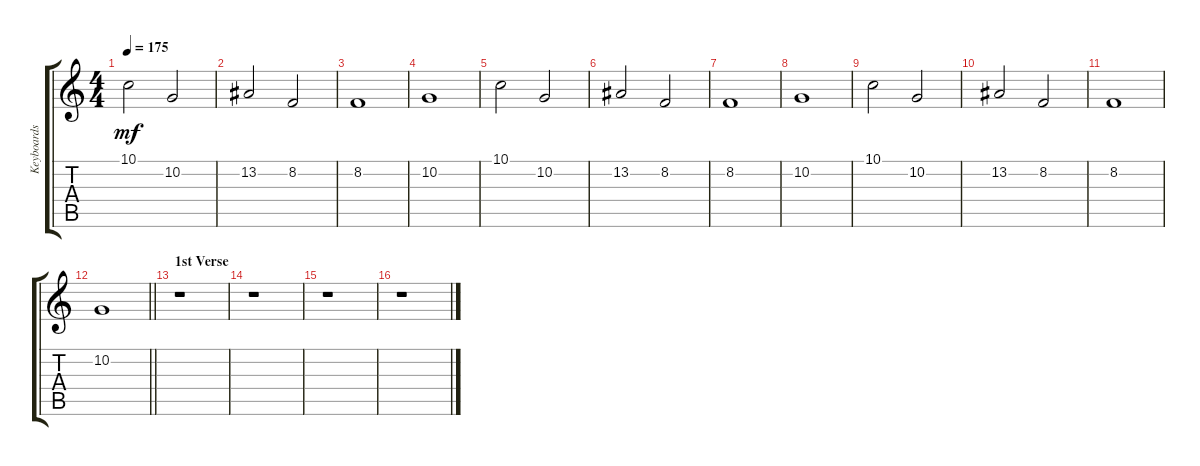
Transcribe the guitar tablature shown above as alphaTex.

\track ("Keyboards 2" "Keyboards ") {instrument frenchhorn}
\staff {score tabs}
\tuning (D4 A3 F3 C3 G2 D2) {hide}
\ts (4 4)
\tempo 175
\clef g2
\ks c
10.1.2{dy mf} 10.2.2 |
13.2.2 8.2.2 |
8.2.1 |
10.2.1 |
10.1.2 10.2.2 |
13.2.2 8.2.2 |
8.2.1 |
10.2.1 |
10.1.2 10.2.2 |
13.2.2 8.2.2 |
8.2.1 |
\barLineRight lightlight
10.2.1 |
\section ("" "1st Verse")
r.1 |
r.1 |
r.1 |
r.1
